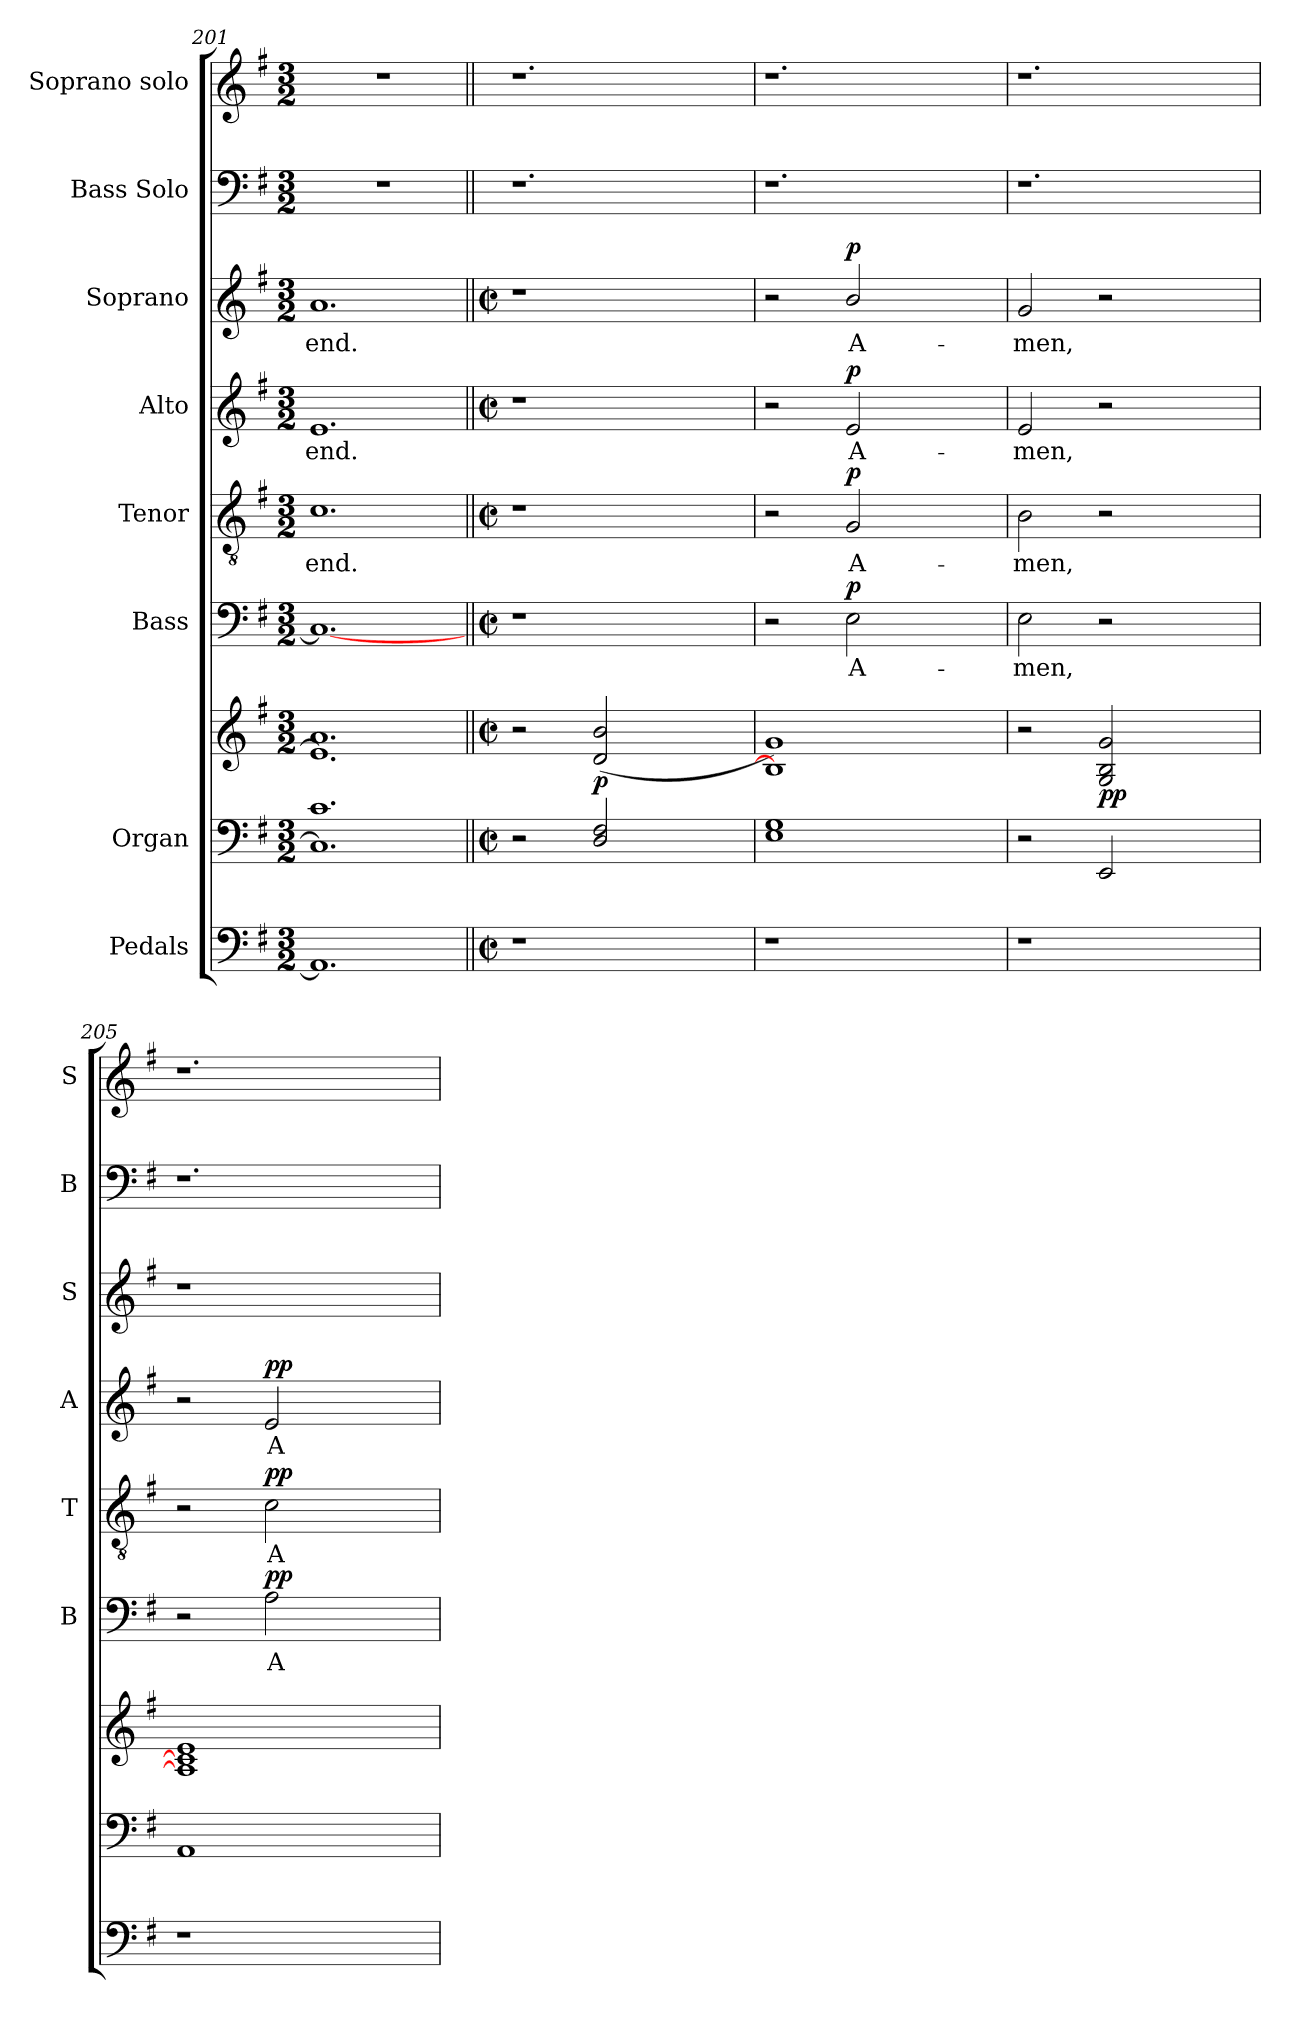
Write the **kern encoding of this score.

**kern	**kern	**kern	**dynam	**kern	**text	**dynam	**kern	**text	**dynam	**kern	**text	**dynam	**kern	**text	**dynam	**kern	**kern
*part8	*part7	*part7	*part7	*part6	*part6	*part6	*part5	*part5	*part5	*part4	*part4	*part4	*part3	*part3	*part3	*part2	*part1
*staff9	*staff8	*staff7	*staff7/8	*staff6	*staff6	*staff6	*staff5	*staff5	*staff5	*staff4	*staff4	*staff4	*staff3	*staff3	*staff3	*staff2	*staff1
*I"Pedals	*I"Organ	*	*	*I"Bass	*	*	*I"Tenor	*	*	*I"Alto	*	*	*I"Soprano	*	*	*I"Bass Solo	*I"Soprano solo
*	*	*	*	*I'B	*	*	*I'T	*	*	*I'A	*	*	*I'S	*	*	*I'B	*I'S
*clefF4	*clefF4	*clefG2	*	*clefF4	*	*	*clefGv2	*	*	*clefG2	*	*	*clefG2	*	*	*clefF4	*clefG2
*k[f#]	*k[f#]	*k[f#]	*	*k[f#]	*	*	*k[f#]	*	*	*k[f#]	*	*	*k[f#]	*	*	*k[f#]	*k[f#]
*G:	*G:	*G:	*	*G:	*	*	*G:	*	*	*G:	*	*	*G:	*	*	*G:	*G:
*M3/2	*M3/2	*M3/2	*	*M3/2	*	*	*M3/2	*	*	*M3/2	*	*	*M3/2	*	*	*M3/2	*M3/2
=201	=201	=201	=201	=201	=201	=201	=201	=201	=201	=201	=201	=201	=201	=201	=201	=201	=201
*	*^	*^	*	*	*	*	*	*	*	*	*	*	*	*	*	*	*
!	!	!	!	!	!	!	!	!	!	!LO:LY:b	!	!	!LO:LY:b	!	!	!LO:LY:b	!	!	!
1.AA]	1.c/	1.C\]	1.a/	1.e\]	.	1.C_	.	.	1.c	end.	.	1.e	end.	.	1.a	end.	.	1.r	1.r
=202||	=202||	=202||	=202||	=202||	=202||	=202||	=202||	=202||	=202||	=202||	=202||	=202||	=202||	=202||	=202||	=202||	=202||	=202||	=202||
*M2/2	*M2/2	*	*M2/2	*	*	*M2/2	*	*	*M2/2	*	*	*M2/2	*	*	*M2/2	*	*	*	*
*met(c|)	*met(c|)	*	*met(c|)	*	*	*met(c|)	*	*	*met(c|)	*	*	*met(c|)	*	*	*met(c|)	*	*	*	*
1r	2r	1ryy	2r	2ryy	.	1r	.	.	1r	.	.	1r	.	.	1r	.	.	1.r	1.r
!	!	!	!	!	!LO:DY:b	!	!	!	!	!	!	!	!	!	!	!	!	!	!
.	2D/ 2F#/	.	(2d/ 2b/	2ryy	p	.	.	.	.	.	.	.	.	.	.	.	.	.	.
2ryy	2ryy	2ryy	2ryy	2ryy	.	2ryy	.	.	2ryy	.	.	2ryy	.	.	2ryy	.	.	.	.
=203	=203	=203	=203	=203	=203	=203	=203	=203	=203	=203	=203	=203	=203	=203	=203	=203	=203	=203	=203
1r	1E/ 1G/	1ryy	1g/)	1B\]	.	2r	.	.	2r	.	.	2r	.	.	2r	.	.	1.r	1.r
!	!	!	!	!	!	!	!LO:LY:b	!LO:DY:b	!	!LO:LY:b	!LO:DY:b	!	!LO:LY:b	!LO:DY:b	!	!LO:LY:b	!LO:DY:b	!	!
.	.	.	.	.	.	2E	A-	p	2G	A-	p	2e	A-	p	2b/	A-	p	.	.
2ryy	2ryy	2ryy	2ryy	2ryy	.	2ryy	.	.	2ryy	.	.	2ryy	.	.	2ryy	.	.	.	.
=204	=204	=204	=204	=204	=204	=204	=204	=204	=204	=204	=204	=204	=204	=204	=204	=204	=204	=204	=204
!	!	!	!	!	!	!	!LO:LY:b	!	!	!LO:LY:b	!	!	!LO:LY:b	!	!	!LO:LY:b	!	!	!
1r	2r	1ryy	2r	2ryy	.	2E	-men,	.	2B	-men,	.	2e	-men,	.	2g	-men,	.	1.r	1.r
!	!	!	!	!	!LO:DY:b	!	!	!	!	!	!	!	!	!	!	!	!	!	!
.	2EE/	.	2G/ 2B/ 2g/	2ryy	pp	2r	.	.	2r	.	.	2r	.	.	2r	.	.	.	.
2ryy	2ryy	2ryy	2ryy	2ryy	.	2ryy	.	.	2ryy	.	.	2ryy	.	.	2ryy	.	.	.	.
=205	=205	=205	=205	=205	=205	=205	=205	=205	=205	=205	=205	=205	=205	=205	=205	=205	=205	=205	=205
1r	1AA/	1ryy	1e/	1A\] 1c\]	.	2r	.	.	2r	.	.	2r	.	.	1r	.	.	1.r	1.r
!	!	!	!	!	!	!	!LO:LY:b	!LO:DY:b	!	!LO:LY:b	!LO:DY:b	!	!LO:LY:b	!LO:DY:b	!	!	!	!	!
.	.	.	.	.	.	2A	A-	pp	2c	A-	pp	2e	A-	pp	.	.	.	.	.
2ryy	2ryy	2ryy	2ryy	2ryy	.	2ryy	.	.	2ryy	.	.	2ryy	.	.	2ryy	.	.	.	.
*	*v	*v	*	*	*	*	*	*	*	*	*	*	*	*	*	*	*	*	*
*	*	*v	*v	*	*	*	*	*	*	*	*	*	*	*	*	*	*	*
=	=	=	=	=	=	=	=	=	=	=	=	=	=	=	=	=	=
*-	*-	*-	*-	*-	*-	*-	*-	*-	*-	*-	*-	*-	*-	*-	*-	*-	*-
